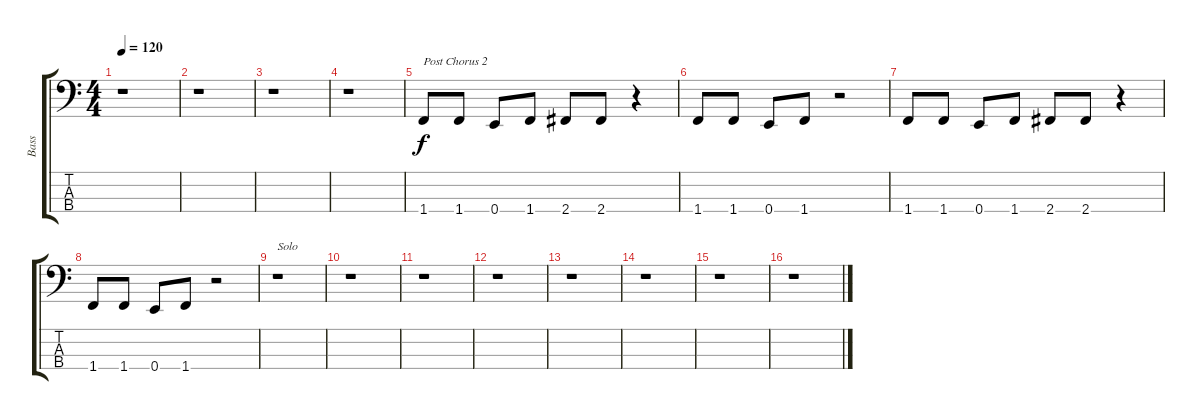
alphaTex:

\track ("Bass" "Bass") {instrument electricbassfinger}
\staff {score tabs}
\tuning (G2 D2 A1 E1) {hide}
\ts (4 4)
\tempo 120
\clef f4
\ks c
r.1{dy f} |
r.1 |
r.1 |
r.1 |
1.4.8{txt "Post Chorus 2"} 1.4.8 0.4.8 1.4.8 2.4.8 2.4.8 r.4 |
1.4.8 1.4.8 0.4.8 1.4.8 r.2 |
1.4.8 1.4.8 0.4.8 1.4.8 2.4.8 2.4.8 r.4 |
1.4.8 1.4.8 0.4.8 1.4.8 r.2 |
r.1{txt "Solo"} |
r.1 |
r.1 |
r.1 |
r.1 |
r.1 |
r.1 |
r.1
